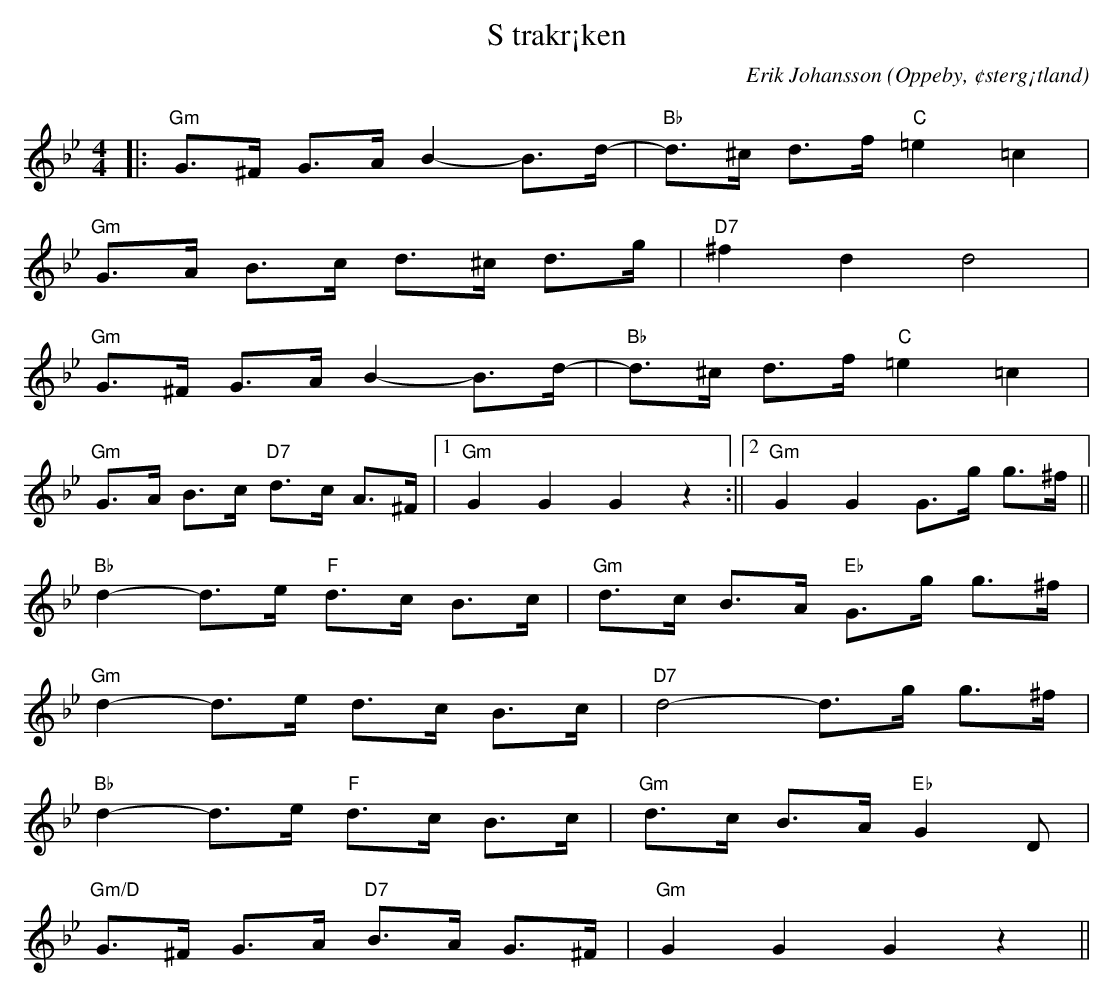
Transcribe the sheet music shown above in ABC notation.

X:1
T:S trakr¡ken
C:Erik Johansson
O:Oppeby, ¢sterg¡tland
Q:130
M:4/4
L:1/8
K:Gm
|:"Gm"G>^F G>A B2-B>d-|"Bb" d>^c d>f"C" =e2 =c2|
  "Gm"G>A B>c d>^c d>g|"D7" ^f2 d2 d4 |
  "Gm"G>^F G>A B2-B>d-|"Bb" d>^c d>f"C" =e2 =c2|
  "Gm"G>A B>c "D7"d>c A>^F|1"Gm" G2 G2 G2 z2 :||2 "Gm" G2 G2 G>g g>^f ||
  "Bb" d2-d>e "F" d>c B>c | "Gm" d>c B>A "Eb" G>g g>^f |
  "Gm" d2-d>e  d>c B>c | "D7" d4-d>g g>^f |
  "Bb" d2-d>e "F" d>c B>c | "Gm" d>c B>A "Eb" G2 D |
  "Gm/D" G>^F G>A "D7" B>A G>^F | "Gm" G2 G2 G2 z2 ||
